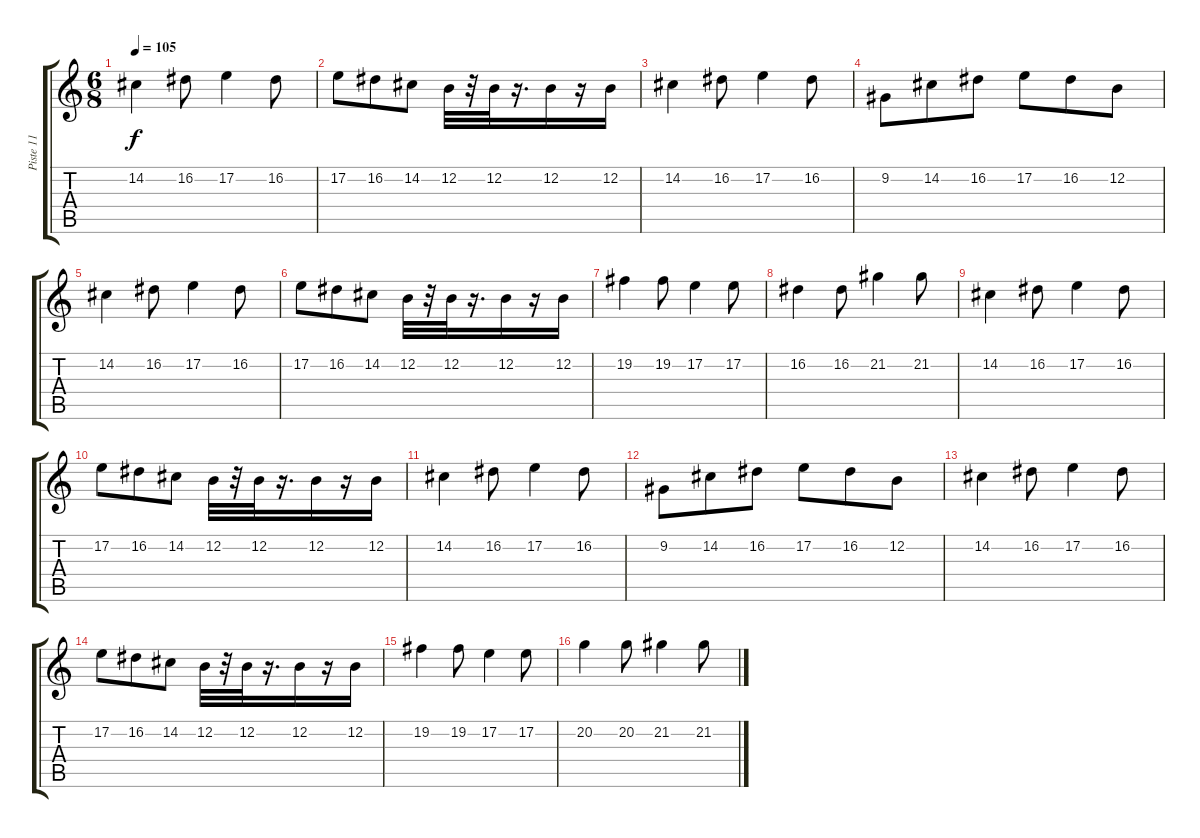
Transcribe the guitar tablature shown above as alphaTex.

\track ("Piste 11" "Piste 11") {instrument stringensemble1}
\staff {score tabs}
\tuning (E4 B3 G3 D3 A2 E2) {hide}
\ts (6 8)
\tempo 105
\clef g2
\ks c
14.2.4{dy f} 16.2.8 17.2.4 16.2.8 |
17.2.8 16.2.8 14.2.8 12.2.32 r.32 12.2.32 r.16{d} 12.2.16 r.16 12.2.16 |
14.2.4 16.2.8 17.2.4 16.2.8 |
9.2.8 14.2.8 16.2.8 17.2.8 16.2.8 12.2.8 |
14.2.4 16.2.8 17.2.4 16.2.8 |
17.2.8 16.2.8 14.2.8 12.2.32 r.32 12.2.32 r.16{d} 12.2.16 r.16 12.2.16 |
19.2.4 19.2.8 17.2.4 17.2.8 |
16.2.4 16.2.8 21.2.4 21.2.8 |
14.2.4 16.2.8 17.2.4 16.2.8 |
17.2.8 16.2.8 14.2.8 12.2.32 r.32 12.2.32 r.16{d} 12.2.16 r.16 12.2.16 |
14.2.4 16.2.8 17.2.4 16.2.8 |
9.2.8 14.2.8 16.2.8 17.2.8 16.2.8 12.2.8 |
14.2.4 16.2.8 17.2.4 16.2.8 |
17.2.8 16.2.8 14.2.8 12.2.32 r.32 12.2.32 r.16{d} 12.2.16 r.16 12.2.16 |
19.2.4 19.2.8 17.2.4 17.2.8 |
20.2.4 20.2.8 21.2.4 21.2.8
